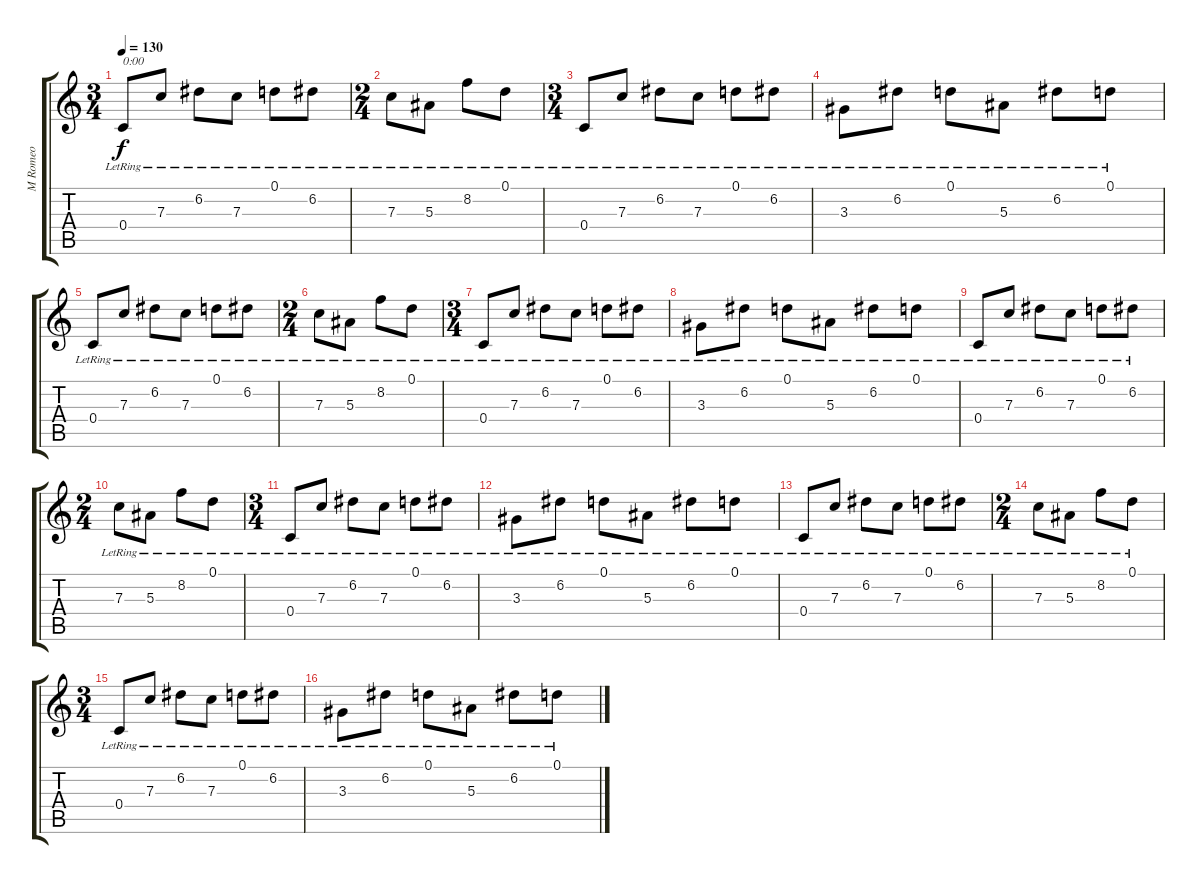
\track ("M Romeo" "M Romeo") {instrument electricguitarclean}
\staff {score tabs}
\tuning (D4 A3 F3 C3 G2 D2) {hide}
\ts (3 4)
\tempo 130
\clef g2
\ks c
0.4{lr}.8{txt "0:00" dy f instrument electricguitarclean} 7.3{lr}.8 6.2{lr}.8 7.3{lr}.8 0.1{lr}.8 6.2{lr}.8 |
\ts (2 4)
7.3{lr}.8 5.3{lr}.8 8.2{lr}.8 0.1{lr}.8 |
\ts (3 4)
0.4{lr}.8 7.3{lr}.8 6.2{lr}.8 7.3{lr}.8 0.1{lr}.8 6.2{lr}.8 |
3.3{lr}.8 6.2{lr}.8 0.1{lr}.8 5.3{lr}.8 6.2{lr}.8 0.1{lr}.8 |
0.4{lr}.8 7.3{lr}.8 6.2{lr}.8 7.3{lr}.8 0.1{lr}.8 6.2{lr}.8 |
\ts (2 4)
7.3{lr}.8 5.3{lr}.8 8.2{lr}.8 0.1{lr}.8 |
\ts (3 4)
0.4{lr}.8 7.3{lr}.8 6.2{lr}.8 7.3{lr}.8 0.1{lr}.8 6.2{lr}.8 |
3.3{lr}.8 6.2{lr}.8 0.1{lr}.8 5.3{lr}.8 6.2{lr}.8 0.1{lr}.8 |
0.4{lr}.8 7.3{lr}.8 6.2{lr}.8 7.3{lr}.8 0.1{lr}.8 6.2{lr}.8 |
\ts (2 4)
7.3{lr}.8 5.3{lr}.8 8.2{lr}.8 0.1{lr}.8 |
\ts (3 4)
0.4{lr}.8 7.3{lr}.8 6.2{lr}.8 7.3{lr}.8 0.1{lr}.8 6.2{lr}.8 |
3.3{lr}.8 6.2{lr}.8 0.1{lr}.8 5.3{lr}.8 6.2{lr}.8 0.1{lr}.8 |
0.4{lr}.8 7.3{lr}.8 6.2{lr}.8 7.3{lr}.8 0.1{lr}.8 6.2{lr}.8 |
\ts (2 4)
7.3{lr}.8 5.3{lr}.8 8.2{lr}.8 0.1{lr}.8 |
\ts (3 4)
0.4{lr}.8 7.3{lr}.8 6.2{lr}.8 7.3{lr}.8 0.1{lr}.8 6.2{lr}.8 |
3.3{lr}.8 6.2{lr}.8 0.1{lr}.8 5.3{lr}.8 6.2{lr}.8 0.1{lr}.8
